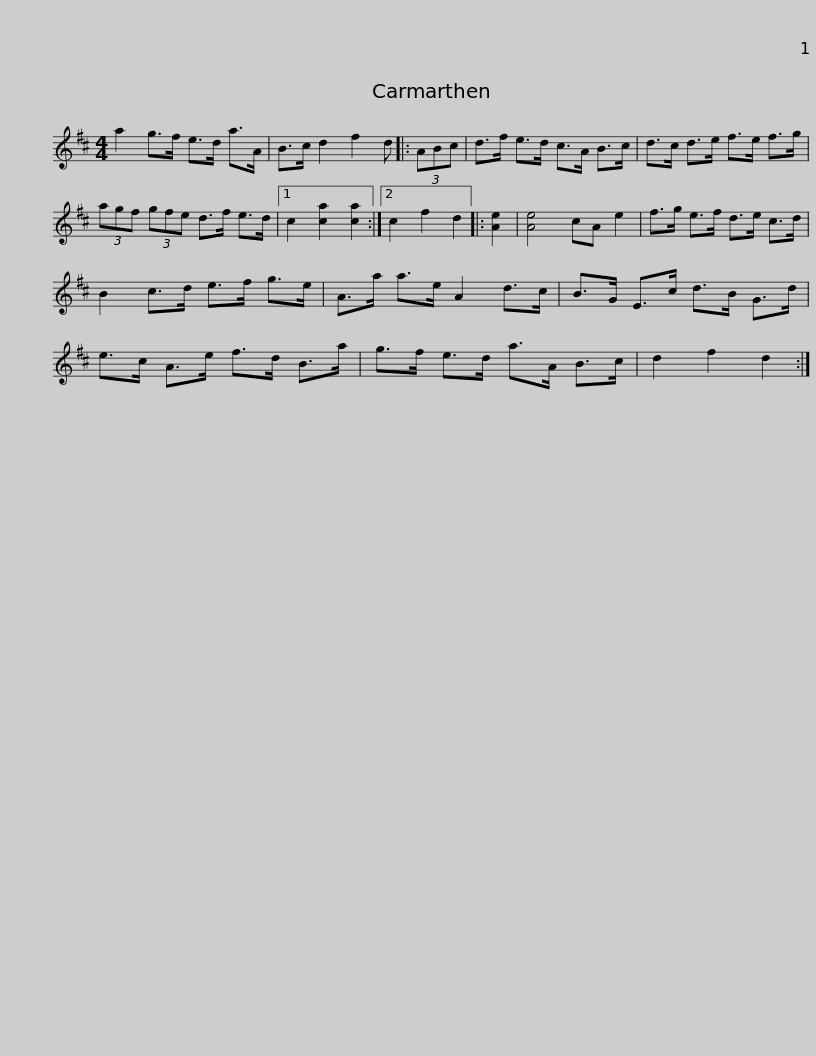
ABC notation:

X:1
L:1/8
M:4/4
I:linebreak $
K:D
V:1 treble
V:1
 a2 g>f e>d a>A | B>c d2 f2 d |: (3ABc | d>f e>d c>A B>c | d>c d>e f>e f>g |$ %5
 (3agf (3gfe d>f e>d |1 c2 [ca]2 [ca]2 :|2 c2 f2 d2 |: [Ae]2 | [Ae]4 cA e2 | %10
 f>g e>f d>e c>d | B2 c>d e>f g>e |$ A>a a>e A2 d>c | B>G E>c d>B G>d | e>c A>e f>d B>a | %15
 g>f e>d a>A B>c | d2 f2 d2 :| %17
